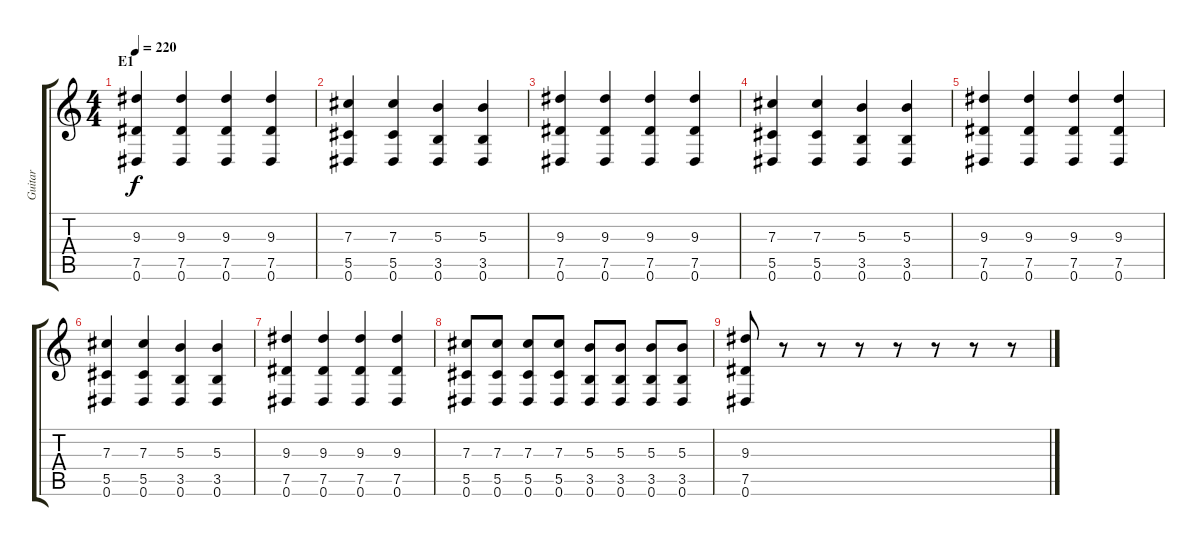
\track ("Guitar" "Guitar") {instrument overdrivenguitar}
\staff {score tabs}
\tuning (Eb4 Bb3 Gb3 Db3 Ab2 Eb2) {hide}
\ts (4 4)
\section ("" "E1")
\tempo 220
\clef g2
\ks c
(9.3 7.5 0.6).4{dy f} (9.3 7.5 0.6).4 (9.3 7.5 0.6).4 (9.3 7.5 0.6).4 |
(7.3 5.5 0.6).4 (7.3 5.5 0.6).4 (5.3 3.5 0.6).4 (5.3 3.5 0.6).4 |
(9.3 7.5 0.6).4 (9.3 7.5 0.6).4 (9.3 7.5 0.6).4 (9.3 7.5 0.6).4 |
(7.3 5.5 0.6).4 (7.3 5.5 0.6).4 (5.3 3.5 0.6).4 (5.3 3.5 0.6).4 |
(9.3 7.5 0.6).4 (9.3 7.5 0.6).4 (9.3 7.5 0.6).4 (9.3 7.5 0.6).4 |
(7.3 5.5 0.6).4 (7.3 5.5 0.6).4 (5.3 3.5 0.6).4 (5.3 3.5 0.6).4 |
(9.3 7.5 0.6).4 (9.3 7.5 0.6).4 (9.3 7.5 0.6).4 (9.3 7.5 0.6).4 |
(7.3 5.5 0.6).8 (7.3 5.5 0.6).8 (7.3 5.5 0.6).8 (7.3 5.5 0.6).8 (5.3 3.5 0.6).8 (5.3 3.5 0.6).8 (5.3 3.5 0.6).8 (5.3 3.5 0.6).8 |
(9.3 7.5 0.6).8 r.8 r.8 r.8 r.8 r.8 r.8 r.8
